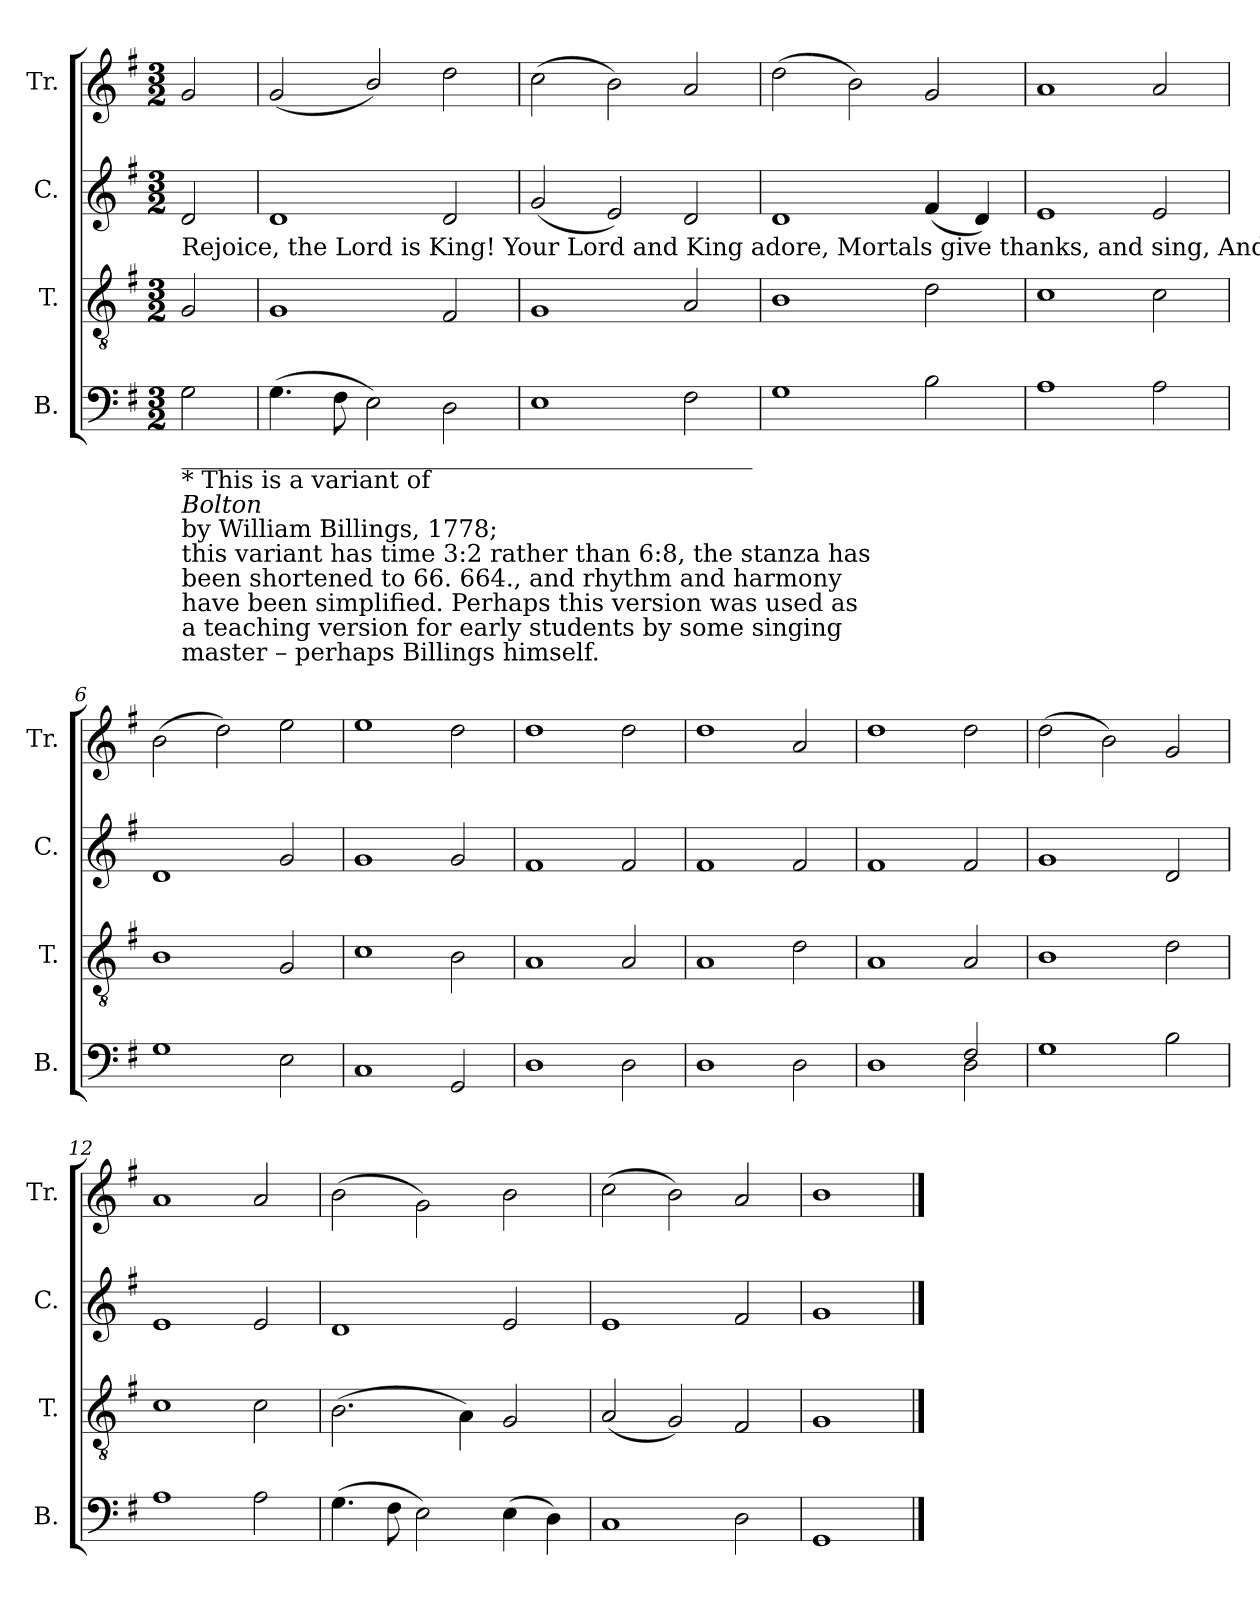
**kern	**kern	**kern	**kern
*part4	*part3	*part2	*part1
*staff4	*staff3	*staff2	*staff1
*I"B.	*I"T.	*I"C.	*I"Tr.
*I'B.	*I'T.	*I'C.	*I'Tr.
*clefF4	*clefGv2	*clefG2	*clefG2
*k[f#]	*k[f#]	*k[f#]	*k[f#]
*M3/2	*M3/2	*M3/2	*M3/2
*MM120	*MM120	*MM120	*MM120
=1	=1	=1	=1
!	!	!LO:TX:b:t=Rejoice,  the Lord is King!  Your Lord and King adore, Mortals give thanks, and sing, And triumph evermore;  Lift  up  your  heart.	!
!LO:TX:b:t=_______________________________________________	!	!	!
!LO:TX:b:t=* This is a variant of	!	!	!
!LO:TX:b:i:t=Bolton	!	!	!
!LO:TX:b:t=by William Billings, 1778;	!	!	!
!LO:TX:b:t=this variant has time 3&colon;2 rather than 6&colon;8, the stanza has	!	!	!
!LO:TX:b:t=been shortened to 66. 664., and rhythm and harmony	!	!	!
!LO:TX:b:t=have been simplified.  Perhaps this version was used as	!	!	!
!LO:TX:b:t=a teaching version for early students by some singing	!	!	!
!LO:TX:b:t=master – perhaps Billings himself.	!	!	!
2G\	2G/	2d/	2g/
=2	=2	=2	=2
(>4.G\	1G	1d	(<2g/
8F#\	.	.	.
2E\)	.	.	2b/)
2D\	2F#/	2d/	2dd\
=3	=3	=3	=3
1E	1G	(<2g/	(>2cc\
.	.	2e/)	2b\)
2F#\	2A/	2d/	2a/
=4	=4	=4	=4
1G	1B	1d	(>2dd\
.	.	.	2b\)
2B\	2d\	(<4f#/	2g/
.	.	4d/)	.
=5	=5	=5	=5
1A	1c	1e	1a
2A\	2c\	2e/	2a/
=6	=6	=6	=6
1G	1B	1d	(>2b\
.	.	.	2dd\)
2E\	2G/	2g/	2ee\
=7	=7	=7	=7
1C	1c	1g	1ee
2GG/	2B\	2g/	2dd\
=8	=8	=8	=8
1D	1A	1f#	1dd
2D\	2A/	2f#/	2dd\
=9	=9	=9	=9
1D	1A	1f#	1dd
2D\	2d\	2f#/	2a/
=10	=10	=10	=10
*^	*	*	*
1D	1ryy	1A	1f#	1dd
2F#/	2D\	2A/	2f#/	2dd\
*v	*v	*	*	*
=11	=11	=11	=11
1G	1B	1g	(>2dd\
.	.	.	2b\)
2B\	2d\	2d/	2g/
=12	=12	=12	=12
1A	1c	1e	1a
2A\	2c\	2e/	2a/
=13	=13	=13	=13
(>4.G\	(>2.B\	1d	(>2b\
8F#\	.	.	.
2E\)	.	.	2g\)
.	4A\)	.	.
(>4E\	2G/	2e/	2b\
4D\)	.	.	.
=14	=14	=14	=14
1C	(<2A/	1e	(>2cc\
.	2G/)	.	2b\)
2D\	2F#/	2f#/	2a/
=15	=15	=15	=15
1GG	1G	1g	1b
==	==	==	==
*-	*-	*-	*-
